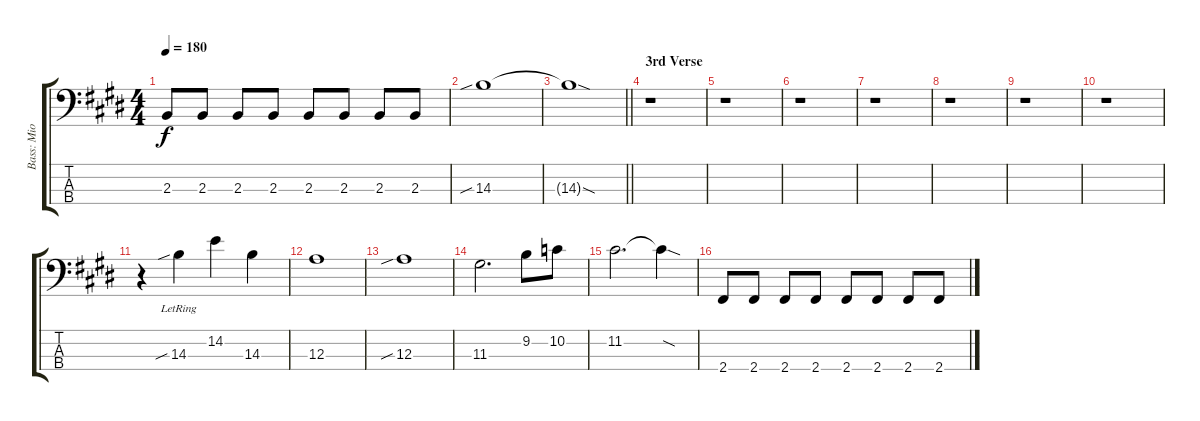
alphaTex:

\track ("Bass: Mio Akiyama" "Bass: Mio ") {instrument electricbassfinger}
\staff {score tabs}
\tuning (G2 D2 A1 E1) {hide}
\ts (4 4)
\tempo 180
\clef f4
\ks e
2.3.8{dy f} 2.3.8 2.3.8 2.3.8 2.3.8 2.3.8 2.3.8 2.3.8 |
14.3{sib}.1 |
\barLineRight lightlight
14.3{sod t}.1 |
\section ("" "3rd Verse")
r.1 |
r.1 |
r.1 |
r.1 |
r.1 |
r.1 |
r.1 |
r.4 14.3{sib lr}.4 14.2.4 14.3.4 |
12.3.1 |
12.3{sib}.1 |
11.3.2{d} 9.2.8 10.2.8 |
11.2.2{d} 11.2{sod t}.4 |
2.4.8 2.4.8 2.4.8 2.4.8 2.4.8 2.4.8 2.4.8 2.4.8
